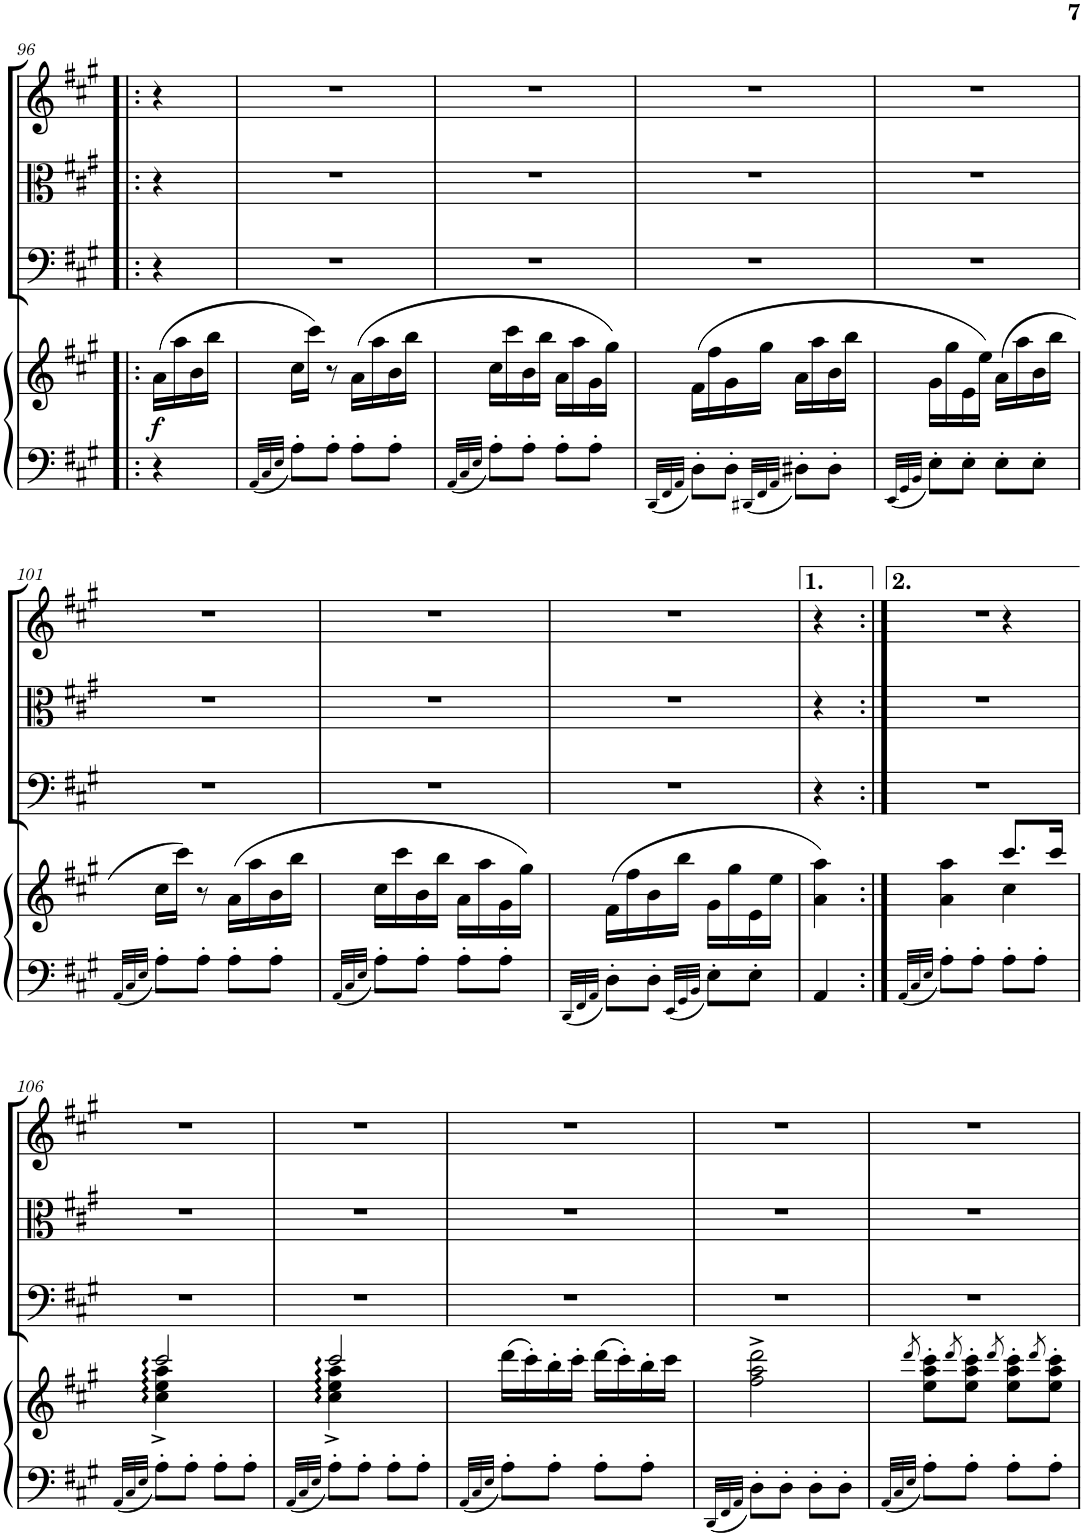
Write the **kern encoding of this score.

**kern	**kern	**dynam	**kern	**kern	**kern
*part4	*part4	*part4	*part3	*part2	*part1
*staff5	*staff4	*staff4/5	*staff3	*staff2	*staff1
*I"Piano	*	*	*I"Violoncello	*I"Viola	*I"Housle
*I'Pno	*	*	*I'Vc	*I'Vla	*
!!LO:PB:g=z
*clefF4	*clefG2	*	*clefF4	*clefC3	*clefG2
*k[f#c#g#]	*k[f#c#g#]	*	*k[f#c#g#]	*k[f#c#g#]	*k[f#c#g#]
*M2/4	*M2/4	*	*M2/4	*M2/4	*M2/4
=96!|:	=96!|:	=96!|:	=96!|:	=96!|:	=96!|:
!	!	!LO:DY:b	!	!	!
4r	(16a\LL	f	4r	4r	4r
.	16aa\	.	.	.	.
.	16b\	.	.	.	.
.	16bb\JJ	.	.	.	.
=97	=97	=97	=97	=97	=97
32qAA/LLL	.	.	.	.	.
32qC#/	.	.	.	.	.
32qE/JJJ	.	.	.	.	.
8A'\L	16cc#\LL	.	2r	2r	2r
.	16ccc#\JJ)	.	.	.	.
8A'\J	8r	.	.	.	.
8A'\L	(16a\LL	.	.	.	.
.	16aa\	.	.	.	.
8A'\J	16b\	.	.	.	.
.	16bb\JJ	.	.	.	.
=98	=98	=98	=98	=98	=98
32qAA/LLL	.	.	.	.	.
32qC#/	.	.	.	.	.
32qE/JJJ	.	.	.	.	.
8A'\L	16cc#\LL	.	2r	2r	2r
.	16ccc#\	.	.	.	.
8A'\J	16b\	.	.	.	.
.	16bb\JJ	.	.	.	.
8A'\L	16a\LL	.	.	.	.
.	16aa\	.	.	.	.
8A'\J	16g#\	.	.	.	.
.	16gg#\JJ)	.	.	.	.
=99	=99	=99	=99	=99	=99
32qDD/LLL	.	.	.	.	.
32qFF#/	.	.	.	.	.
32qAA/JJJ	.	.	.	.	.
8D'\L	(16f#\LL	.	2r	2r	2r
.	16ff#\	.	.	.	.
8D'\J	16g#\	.	.	.	.
.	16gg#\JJ	.	.	.	.
32qDD#X/LLL	.	.	.	.	.
32qFF#/	.	.	.	.	.
32qAA/JJJ	.	.	.	.	.
8D#X'\L	16a\LL	.	.	.	.
.	16aa\	.	.	.	.
8D#'\J	16b\	.	.	.	.
.	16bb\JJ	.	.	.	.
=100	=100	=100	=100	=100	=100
32qEE/LLL	.	.	.	.	.
32qGG#/	.	.	.	.	.
32qBB/JJJ	.	.	.	.	.
8E'\L	16g#\LL	.	2r	2r	2r
.	16gg#\	.	.	.	.
8E'\J	16e\	.	.	.	.
.	16ee\JJ)	.	.	.	.
8E'\L	(16a\LL	.	.	.	.
.	16aa\	.	.	.	.
8E'\J	16b\	.	.	.	.
.	16bb\JJ	.	.	.	.
!!LO:LB:g=z
=101	=101	=101	=101	=101	=101
32qAA/LLL	.	.	.	.	.
32qC#/	.	.	.	.	.
32qE/JJJ	.	.	.	.	.
8A'\L	16cc#\LL	.	2r	2r	2r
.	16ccc#\JJ)	.	.	.	.
8A'\J	8r	.	.	.	.
8A'\L	(16a\LL	.	.	.	.
.	16aa\	.	.	.	.
8A'\J	16b\	.	.	.	.
.	16bb\JJ	.	.	.	.
=102	=102	=102	=102	=102	=102
32qAA/LLL	.	.	.	.	.
32qC#/	.	.	.	.	.
32qE/JJJ	.	.	.	.	.
8A'\L	16cc#\LL	.	2r	2r	2r
.	16ccc#\	.	.	.	.
8A'\J	16b\	.	.	.	.
.	16bb\JJ	.	.	.	.
8A'\L	16a\LL	.	.	.	.
.	16aa\	.	.	.	.
8A'\J	16g#\	.	.	.	.
.	16gg#\JJ)	.	.	.	.
=103	=103	=103	=103	=103	=103
32qDD/LLL	.	.	.	.	.
32qFF#/	.	.	.	.	.
32qAA/JJJ	.	.	.	.	.
8D'\L	(16f#\LL	.	2r	2r	2r
.	16ff#\	.	.	.	.
8D'\J	16b\	.	.	.	.
.	16bb\JJ	.	.	.	.
32qEE/LLL	.	.	.	.	.
32qGG#/	.	.	.	.	.
32qBB/JJJ	.	.	.	.	.
8E'\L	16g#\LL	.	.	.	.
.	16gg#\	.	.	.	.
8E'\J	16e\	.	.	.	.
.	16ee\JJ	.	.	.	.
=104	=104	=104	=104	=104	=104
4AA/	4a\ 4aa\)	.	4r	4r	4r
=105:|!	=105:|!	=105:|!	=105:|!	=105:|!	=105:|!
32qAA/LLL	.	.	.	.	.
32qC#/	.	.	.	.	.
32qE/JJJ	.	.	.	.	.
*	*^	*	*	*	*
8A'\L	4a\ 4aa\	4ryy	.	2r	2r	2r
8A'\J	.	.	.	.	.	.
8A'\L	8.ccc#/L	4cc#\	.	.	.	.
8A'\J	.	.	.	.	.	.
.	16ccc#/Jk	.	.	.	.	.
4ryy	4ryy	4ryy	.	4ryy	4ryy	4r
!!LO:LB:g=z
=106	=106	=106	=106	=106	=106	=106
32qAA/LLL	.	.	.	.	.	.
32qC#/	.	.	.	.	.	.
32qE/JJJ	.	.	.	.	.	.
8A'\L	2ccc#/	4cc#\^ 4ee\^ 4aa\^	.	2r	2r	2r
8A'\J	.	.	.	.	.	.
8A'\L	.	4ryy	.	.	.	.
8A'\J	.	.	.	.	.	.
=107	=107	=107	=107	=107	=107	=107
32qAA/LLL	.	.	.	.	.	.
32qC#/	.	.	.	.	.	.
32qE/JJJ	.	.	.	.	.	.
8A'\L	2ccc#/	4cc#\^ 4ee\^ 4aa\^	.	2r	2r	2r
8A'\J	.	.	.	.	.	.
8A'\L	.	4ryy	.	.	.	.
8A'\J	.	.	.	.	.	.
*	*v	*v	*	*	*	*
=108	=108	=108	=108	=108	=108
32qAA/LLL	.	.	.	.	.
32qC#/	.	.	.	.	.
32qE/JJJ	.	.	.	.	.
8A'\L	(16ddd\LL	.	2r	2r	2r
.	16ccc#'\)	.	.	.	.
8A'\J	16bb'\	.	.	.	.
.	16ccc#'\JJ	.	.	.	.
8A'\L	(16ddd\LL	.	.	.	.
.	16ccc#'\)	.	.	.	.
8A'\J	16bb'\	.	.	.	.
.	16ccc#\JJ	.	.	.	.
=109	=109	=109	=109	=109	=109
32qDD/LLL	.	.	.	.	.
32qFF#/	.	.	.	.	.
32qAA/JJJ	.	.	.	.	.
8D'\L	2ff#\^ 2aa\^ 2ddd\^	.	2r	2r	2r
8D'\J	.	.	.	.	.
8D'\L	.	.	.	.	.
8D'\J	.	.	.	.	.
=110	=110	=110	=110	=110	=110
32qAA/LLL	.	.	.	.	.
32qC#/	.	.	.	.	.
32qE/JJJ	8qddd/	.	.	.	.
8A'\L	8ee\' 8aa\' 8ccc#\'L	.	2r	2r	2r
.	8qddd/	.	.	.	.
8A'\J	8ee\' 8aa\' 8ccc#\'J	.	.	.	.
.	8qddd/	.	.	.	.
8A'\L	8ee\' 8aa\' 8ccc#\'L	.	.	.	.
.	8qddd/	.	.	.	.
8A'\J	8ee\' 8aa\' 8ccc#\'J	.	.	.	.
=	=	=	=	=	=
*-	*-	*-	*-	*-	*-
